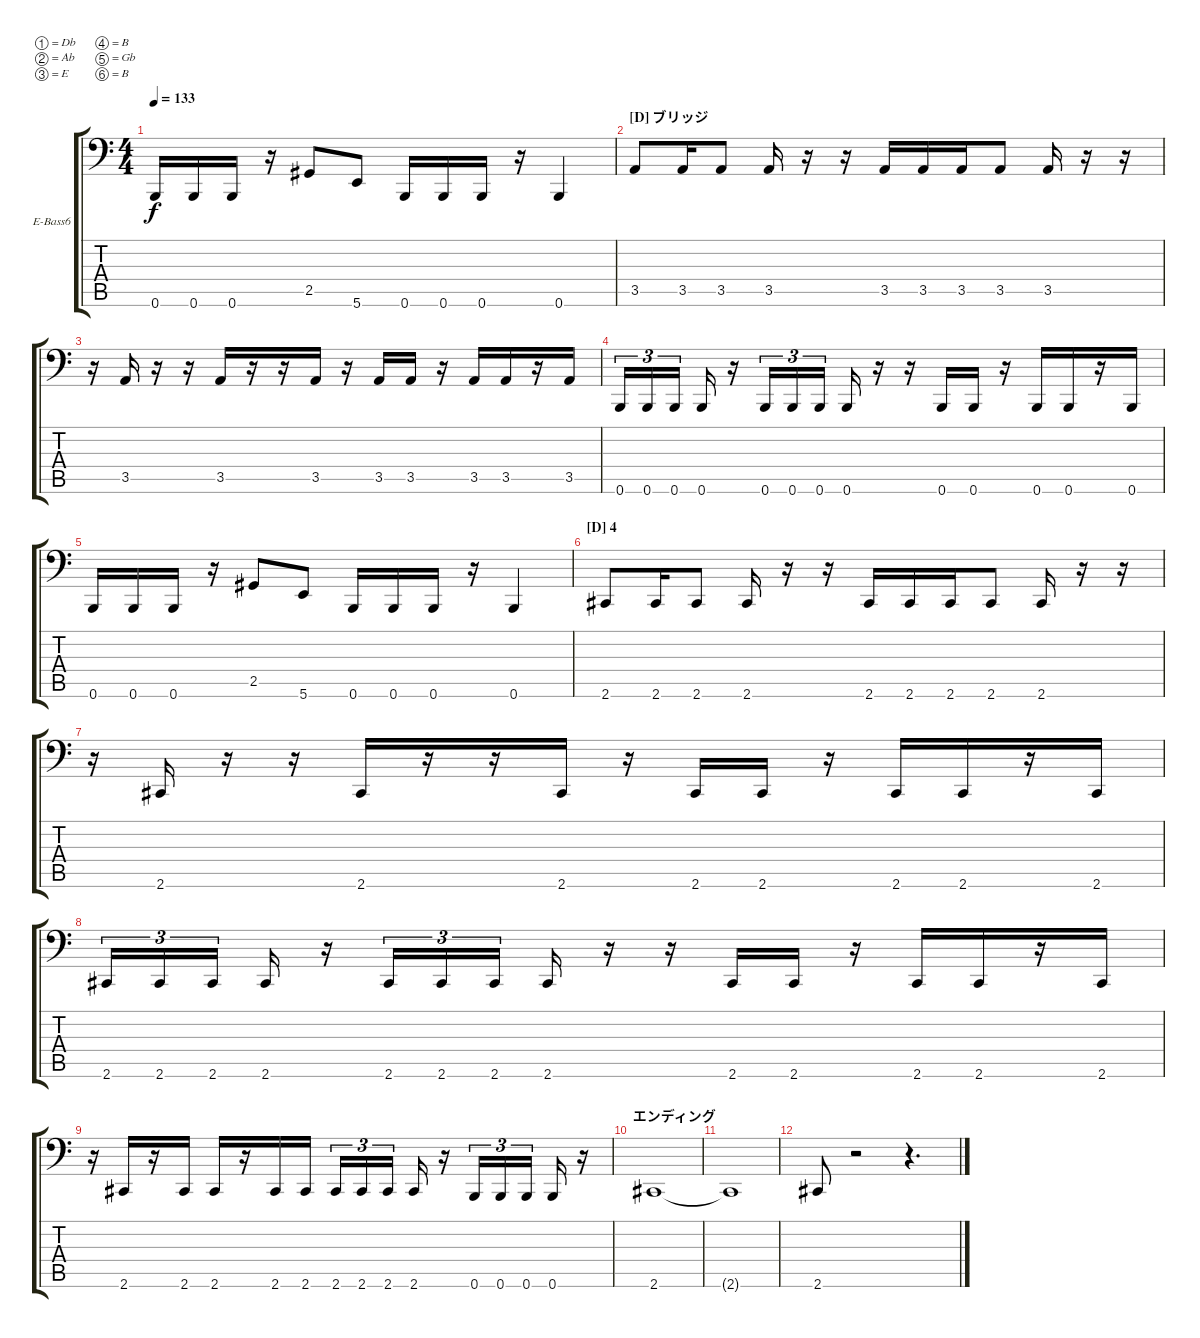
\bracketExtendMode groupsimilarinstruments
\firstSystemTrackNameOrientation horizontal
\otherSystemsTrackNameOrientation horizontal
\track ("Mike Danese" "E-Bass6") {instrument electricbasspick}
\staff {score tabs}
\tuning (Db3 Ab2 E2 B1 Gb1 B0)
\ts (4 4)
\tempo 133
\clef f4
\ks c
0.6.16{dy f} 0.6.16 0.6.16 r.16 2.5.8 5.6.8 0.6.16 0.6.16 0.6.16 r.16 0.6.4 |
\section ("D" "ブリッジ")
3.5.8 3.5.16 3.5.8 3.5.16 r.16 r.16 3.5.16 3.5.16 3.5.16 3.5.8 3.5.16 r.16 r.16 |
r.16 3.5.16 r.16 r.16 3.5.16 r.16 r.16 3.5.16 r.16 3.5.16 3.5.16 r.16 3.5.16 3.5.16 r.16 3.5.16 |
0.6.16{tu (3 2)} 0.6.16{tu (3 2)} 0.6.16{tu (3 2)} 0.6.16 r.16 0.6.16{tu (3 2)} 0.6.16{tu (3 2)} 0.6.16{tu (3 2)} 0.6.16 r.16 r.16 0.6.16 0.6.16 r.16 0.6.16 0.6.16 r.16 0.6.16 |
0.6.16 0.6.16 0.6.16 r.16 2.5.8 5.6.8 0.6.16 0.6.16 0.6.16 r.16 0.6.4 |
\section ("D" "4")
2.6.8 2.6.16 2.6.8 2.6.16 r.16 r.16 2.6.16 2.6.16 2.6.16 2.6.8 2.6.16 r.16 r.16 |
r.16 2.6.16 r.16 r.16 2.6.16 r.16 r.16 2.6.16 r.16 2.6.16 2.6.16 r.16 2.6.16 2.6.16 r.16 2.6.16 |
2.6.16{tu (3 2)} 2.6.16{tu (3 2)} 2.6.16{tu (3 2)} 2.6.16 r.16 2.6.16{tu (3 2)} 2.6.16{tu (3 2)} 2.6.16{tu (3 2)} 2.6.16 r.16 r.16 2.6.16 2.6.16 r.16 2.6.16 2.6.16 r.16 2.6.16 |
r.16 2.6.16 r.16 2.6.16 2.6.16 r.16 2.6.16 2.6.16 2.6.16{tu (3 2)} 2.6.16{tu (3 2)} 2.6.16{tu (3 2)} 2.6.16 r.16 0.6.16{tu (3 2)} 0.6.16{tu (3 2)} 0.6.16{tu (3 2)} 0.6.16 r.16 |
\section ("" "エンディング")
2.6.1 |
2.6{t}.1 |
2.6.8 r.2 r.4{d}
